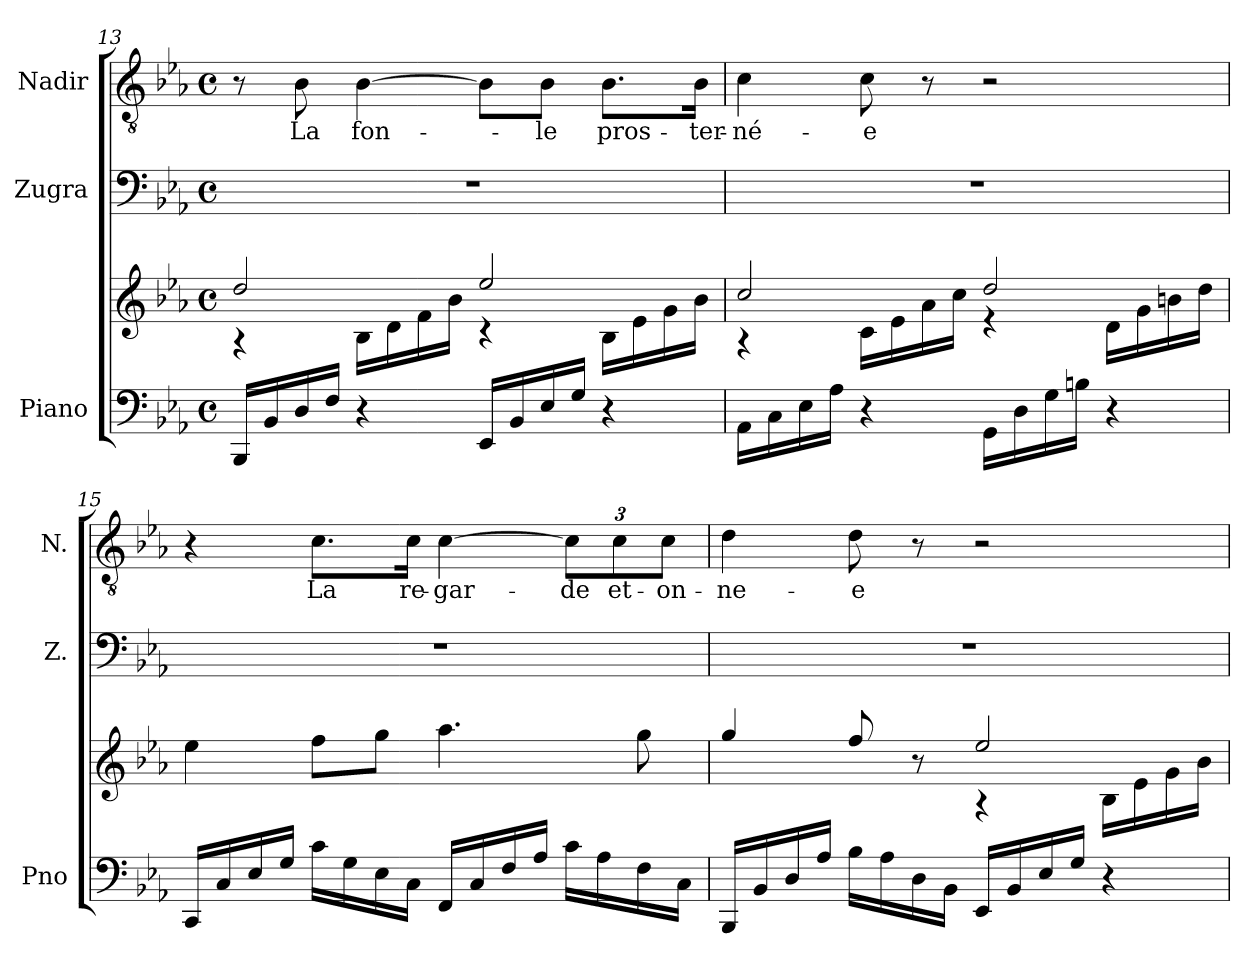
**kern	**kern	**kern	**kern	**text
*part3	*part3	*part2	*part1	*part1
*staff4	*staff3	*staff2	*staff1	*staff1
*I"Piano	*	*I"Zugra	*I"Nadir	*
*I'Pno	*	*I'Z.	*I'N.	*
*clefF4	*clefG2	*clefF4	*clefGv2	*
*k[b-e-a-]	*k[b-e-a-]	*k[b-e-a-]	*k[b-e-a-]	*
*M4/4	*M4/4	*M4/4	*M4/4	*
*met(c)	*met(c)	*met(c)	*met(c)	*
=13	=13	=13	=13	=13
*	*^	*	*	*
16BBB-/LL	2dd/	4r	1r	8r	.
16BB-/	.	.	.	.	.
16D/	.	.	.	8B-\	La
16F/JJ	.	.	.	.	.
4r	.	16B-\LL	.	[4B-\	fon-
.	.	16d\	.	.	.
.	.	16f\	.	.	.
.	.	16b-\JJ	.	.	.
16EE-/LL	2ee-/	4r	.	8B-\L]	.
16BB-/	.	.	.	.	.
16E-/	.	.	.	8B-\J	-le
16G/JJ	.	.	.	.	.
4r	.	16B-\LL	.	8.B-\L	pros-
.	.	16e-\	.	.	.
.	.	16g\	.	.	.
.	.	16b-\JJ	.	16B-\Jk	-ter-
!!LO:LB:g=z
=14	=14	=14	=14	=14	=14
16AA-\LL	2cc/	4r	1r	4c\	-né-
16C\	.	.	.	.	.
16E-\	.	.	.	.	.
16A-\JJ	.	.	.	.	.
4r	.	16c\LL	.	8c\	-e
.	.	16e-\	.	.	.
.	.	16a-\	.	8r	.
.	.	16cc\JJ	.	.	.
16GG\LL	2dd/	4r	.	2r	.
16D\	.	.	.	.	.
16G\	.	.	.	.	.
16Bn\JJ	.	.	.	.	.
4r	.	16d\LL	.	.	.
.	.	16g\	.	.	.
.	.	16bn\	.	.	.
.	.	16dd\JJ	.	.	.
*	*v	*v	*	*	*
=15	=15	=15	=15	=15
16CC/LL	4ee-\	1r	4r	.
16C/	.	.	.	.
16E-/	.	.	.	.
16G/JJ	.	.	.	.
16c\LL	8ff\L	.	8.c\L	La
16G\	.	.	.	.
16E-\	8gg\J	.	.	.
16C\JJ	.	.	16c\Jk	re-
16FF/LL	4.aa-\	.	[4c\	-gar-
16C/	.	.	.	.
16F/	.	.	.	.
16A-/JJ	.	.	.	.
*	*	*	*Xbrackettup	*
16c\LL	.	.	12c\L]	-de
16A-\	.	.	.	.
.	.	.	12c\	et-
16F\	8gg\	.	.	.
.	.	.	12c\J	-on-
16C\JJ	.	.	.	.
=16	=16	=16	=16	=16
*	*^	*	*	*
16BBB-/LL	4gg/	2ryy	1r	4d\	-ne-
16BB-/	.	.	.	.	.
16D/	.	.	.	.	.
16A-/JJ	.	.	.	.	.
16B-\LL	8ff/	.	.	8d\	-e
16A-\	.	.	.	.	.
16D\	8r	.	.	8r	.
16BB-\JJ	.	.	.	.	.
16EE-/LL	2ee-/	4r	.	2r	.
16BB-/	.	.	.	.	.
16E-/	.	.	.	.	.
16G/JJ	.	.	.	.	.
4r	.	16B-\LL	.	.	.
.	.	16e-\	.	.	.
.	.	16g\	.	.	.
.	.	16b-\JJ	.	.	.
*	*v	*v	*	*	*
=	=	=	=	=
*-	*-	*-	*-	*-
